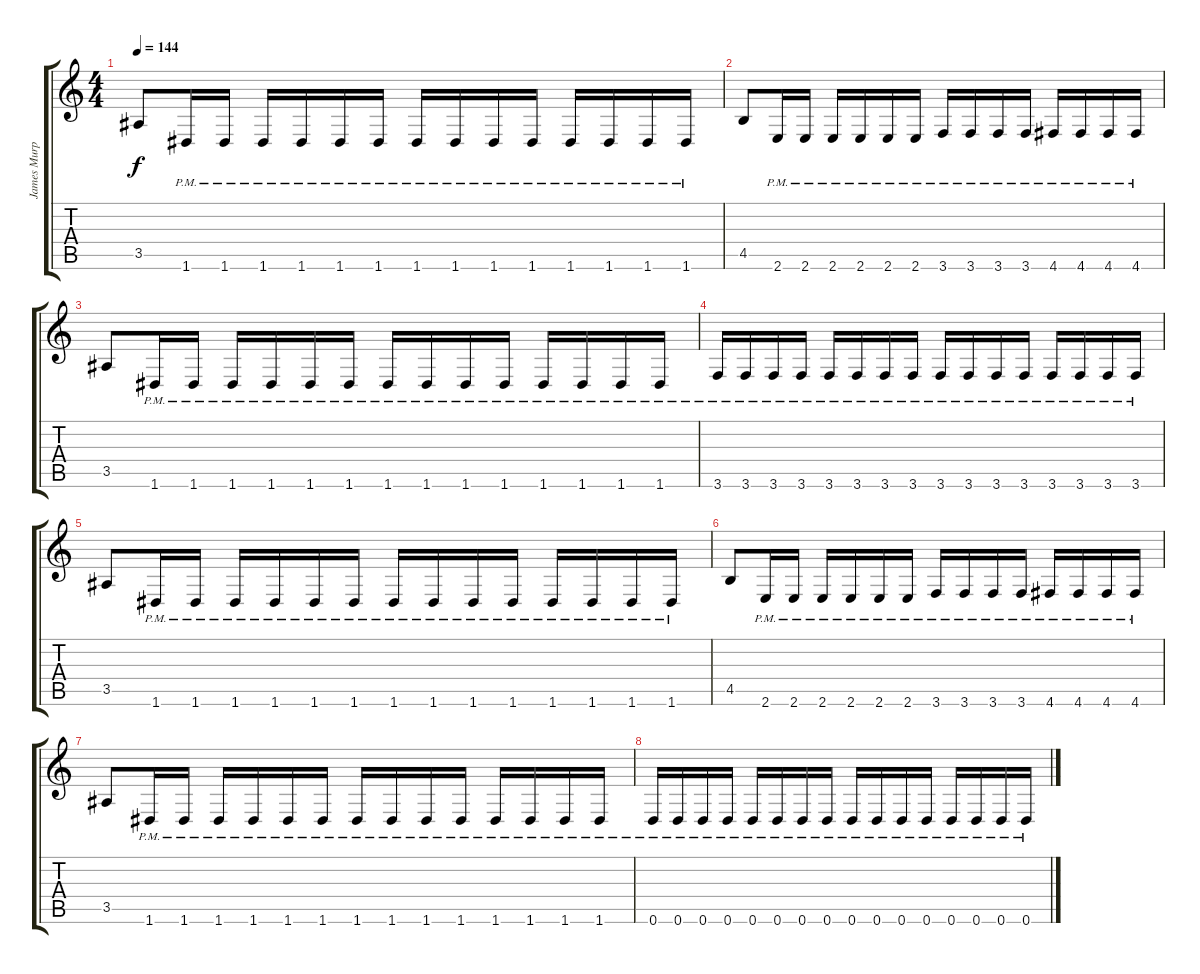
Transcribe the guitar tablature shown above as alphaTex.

\track ("James Murphy" "James Murp") {instrument distortionguitar}
\staff {score tabs}
\tuning (D4 A3 F3 C3 G2 D2) {hide}
\ts (4 4)
\tempo 144
\clef g2
\ks c
3.5.8{dy f} 1.6{pm}.16 1.6{pm}.16 1.6{pm}.16 1.6{pm}.16 1.6{pm}.16 1.6{pm}.16 1.6{pm}.16 1.6{pm}.16 1.6{pm}.16 1.6{pm}.16 1.6{pm}.16 1.6{pm}.16 1.6{pm}.16 1.6{pm}.16 |
4.5.8 2.6{pm}.16 2.6{pm}.16 2.6{pm}.16 2.6{pm}.16 2.6{pm}.16 2.6{pm}.16 3.6{pm}.16 3.6{pm}.16 3.6{pm}.16 3.6{pm}.16 4.6{pm}.16 4.6{pm}.16 4.6{pm}.16 4.6{pm}.16 |
3.5.8 1.6{pm}.16 1.6{pm}.16 1.6{pm}.16 1.6{pm}.16 1.6{pm}.16 1.6{pm}.16 1.6{pm}.16 1.6{pm}.16 1.6{pm}.16 1.6{pm}.16 1.6{pm}.16 1.6{pm}.16 1.6{pm}.16 1.6{pm}.16 |
3.6{pm}.16 3.6{pm}.16 3.6{pm}.16 3.6{pm}.16 3.6{pm}.16 3.6{pm}.16 3.6{pm}.16 3.6{pm}.16 3.6{pm}.16 3.6{pm}.16 3.6{pm}.16 3.6{pm}.16 3.6{pm}.16 3.6{pm}.16 3.6{pm}.16 3.6{pm}.16 |
3.5.8 1.6{pm}.16 1.6{pm}.16 1.6{pm}.16 1.6{pm}.16 1.6{pm}.16 1.6{pm}.16 1.6{pm}.16 1.6{pm}.16 1.6{pm}.16 1.6{pm}.16 1.6{pm}.16 1.6{pm}.16 1.6{pm}.16 1.6{pm}.16 |
4.5.8 2.6{pm}.16 2.6{pm}.16 2.6{pm}.16 2.6{pm}.16 2.6{pm}.16 2.6{pm}.16 3.6{pm}.16 3.6{pm}.16 3.6{pm}.16 3.6{pm}.16 4.6{pm}.16 4.6{pm}.16 4.6{pm}.16 4.6{pm}.16 |
3.5.8 1.6{pm}.16 1.6{pm}.16 1.6{pm}.16 1.6{pm}.16 1.6{pm}.16 1.6{pm}.16 1.6{pm}.16 1.6{pm}.16 1.6{pm}.16 1.6{pm}.16 1.6{pm}.16 1.6{pm}.16 1.6{pm}.16 1.6{pm}.16 |
0.6{pm}.16 0.6{pm}.16 0.6{pm}.16 0.6{pm}.16 0.6{pm}.16 0.6{pm}.16 0.6{pm}.16 0.6{pm}.16 0.6{pm}.16 0.6{pm}.16 0.6{pm}.16 0.6{pm}.16 0.6{pm}.16 0.6{pm}.16 0.6{pm}.16 0.6{pm}.16
